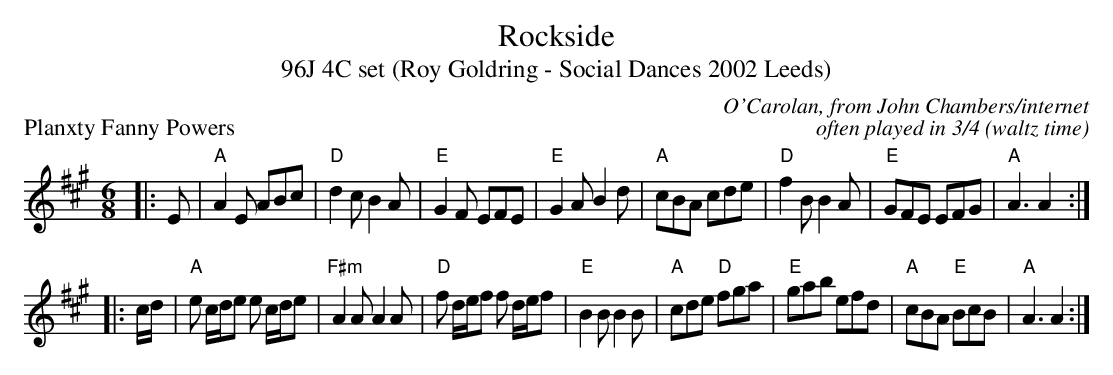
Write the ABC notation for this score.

X:1
T: Rockside
T: 96J 4C set (Roy Goldring - Social Dances 2002 Leeds)
P: Planxty Fanny Powers
C: O'Carolan, from John Chambers/internet
C: often played in 3/4 (waltz time)
M: 6/8
L: 1/8
K: A
|: E | "A"A2 E ABc|"D"d2 c B2 A|"E"G2 F EFE|"E"G2 A B2 d|"A"cBA cde|"D"f2 B B2 A|"E"GFE EFG|"A"A3 A2 :|
|: c/d/|"A"e c/d/e e c/d/e|"F#m"A2 A A2 A|"D"f d/e/f f d/e/f|"E"B2 B B2 B|"A"cde "D"fga|"E"gab efd|"A"cBA "E"BcB|"A"A3 A2 :|
